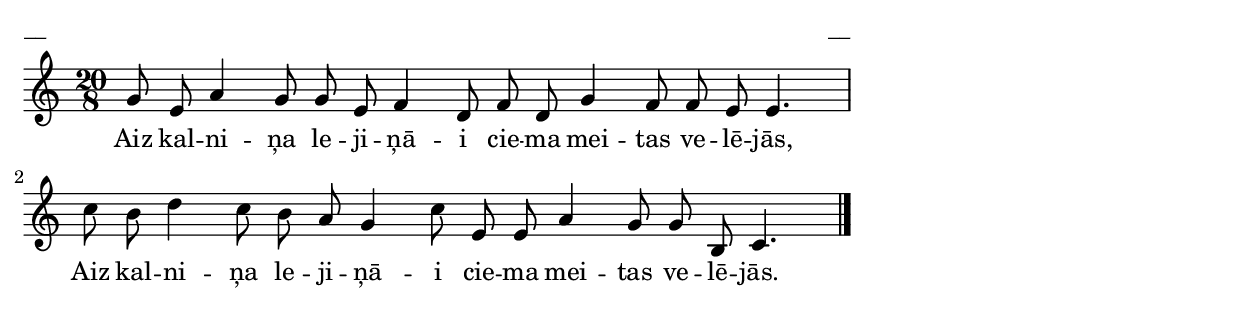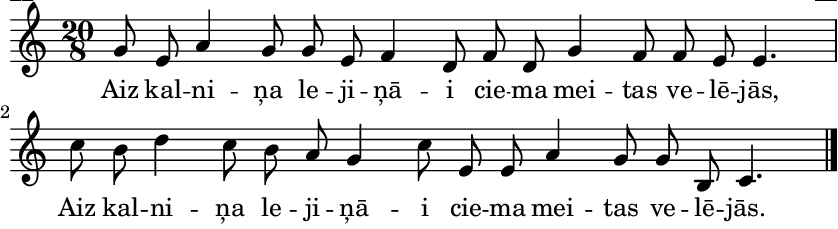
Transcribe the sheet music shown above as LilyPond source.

\version "2.13.18"
#(ly:set-option 'crop #t)

%\header {
%    title = "Aiz kalniņa lejiņā"
%}
% Budēlīši, p.105
\paper {
line-width = 14\cm
left-margin = 0.4\cm
between-system-padding = 0.1\cm
between-system-space = 0.1\cm
}
\layout {
indent = #0
ragged-last = ##f
}


voiceA = \relative c' {
\clef "treble"
\key c \major
\time 20/8 g'8 e a4 g8 g e f4 d8 f d g4 f8 f e e4. |
c'8 b d4 c8 b a g4 c8 e,8 e a4 g8 g b, c4.   
\bar "|." 
} 

lyricA = \lyricmode {
Aiz kal -- ni -- ņa le -- ji -- ņā -- i cie -- ma mei -- tas ve -- lē -- jās, 
Aiz kal -- ni -- ņa le -- ji -- ņā -- i cie -- ma mei -- tas ve -- lē -- jās.
}

fullScore = <<
\new Staff {
<<
\new Voice = "voiceA" { \oneVoice \autoBeamOff \voiceA }
\new Lyrics \lyricsto "voiceA" \lyricA
>>
}
>>

\score {
\fullScore
\header { piece = "__" opus = "__" }
}
\markup { \with-color #(x11-color 'white) \sans \smaller "__" }
\score {
\unfoldRepeats
\fullScore
\midi {
\context { \Staff \remove "Staff_performer" }
\context { \Voice \consists "Staff_performer" }
}
}


